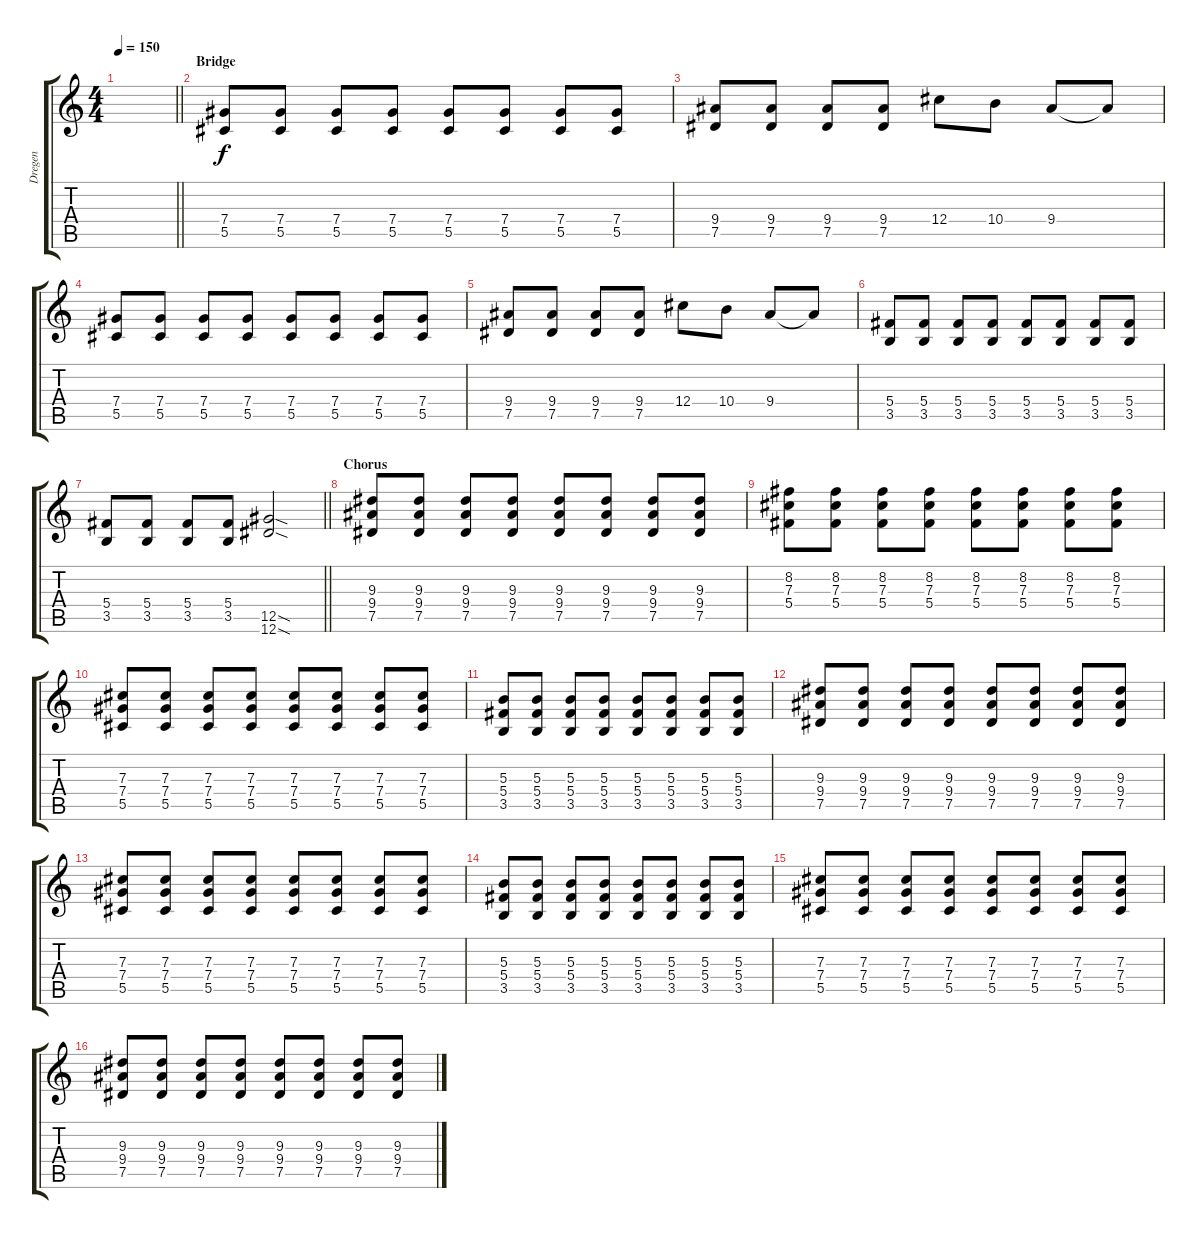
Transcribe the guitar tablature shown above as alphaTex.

\track ("Dregen" "Dregen") {instrument overdrivenguitar}
\staff {score tabs}
\tuning (Eb4 Bb3 Gb3 Db3 Ab2 Eb2) {hide}
\ts (4 4)
\tempo 150
\clef g2
\barLineRight lightlight
\ks c
|
\section ("" "Bridge")
(7.4 5.5).8 (7.4 5.5).8 (7.4 5.5).8 (7.4 5.5).8 (7.4 5.5).8 (7.4 5.5).8 (7.4 5.5).8 (7.4 5.5).8 |
(9.4 7.5).8 (9.4 7.5).8 (9.4 7.5).8 (9.4 7.5).8 12.4.8 10.4.8 9.4.8 9.4{t}.8 |
(7.4 5.5).8 (7.4 5.5).8 (7.4 5.5).8 (7.4 5.5).8 (7.4 5.5).8 (7.4 5.5).8 (7.4 5.5).8 (7.4 5.5).8 |
(9.4 7.5).8 (9.4 7.5).8 (9.4 7.5).8 (9.4 7.5).8 12.4.8 10.4.8 9.4.8 9.4{t}.8 |
(5.4 3.5).8 (5.4 3.5).8 (5.4 3.5).8 (5.4 3.5).8 (5.4 3.5).8 (5.4 3.5).8 (5.4 3.5).8 (5.4 3.5).8 |
\barLineRight lightlight
(5.4 3.5).8 (5.4 3.5).8 (5.4 3.5).8 (5.4 3.5).8 (12.5{sod} 12.6{sod}).2 |
\section ("" "Chorus")
(9.3 9.4 7.5).8 (9.3 9.4 7.5).8 (9.3 9.4 7.5).8 (9.3 9.4 7.5).8 (9.3 9.4 7.5).8 (9.3 9.4 7.5).8 (9.3 9.4 7.5).8 (9.3 9.4 7.5).8 |
(8.2 7.3 5.4).8 (8.2 7.3 5.4).8 (8.2 7.3 5.4).8 (8.2 7.3 5.4).8 (8.2 7.3 5.4).8 (8.2 7.3 5.4).8 (8.2 7.3 5.4).8 (8.2 7.3 5.4).8 |
(7.3 7.4 5.5).8 (7.3 7.4 5.5).8 (7.3 7.4 5.5).8 (7.3 7.4 5.5).8 (7.3 7.4 5.5).8 (7.3 7.4 5.5).8 (7.3 7.4 5.5).8 (7.3 7.4 5.5).8 |
(5.3 5.4 3.5).8 (5.3 5.4 3.5).8 (5.3 5.4 3.5).8 (5.3 5.4 3.5).8 (5.3 5.4 3.5).8 (5.3 5.4 3.5).8 (5.3 5.4 3.5).8 (5.3 5.4 3.5).8 |
(9.3 9.4 7.5).8 (9.3 9.4 7.5).8 (9.3 9.4 7.5).8 (9.3 9.4 7.5).8 (9.3 9.4 7.5).8 (9.3 9.4 7.5).8 (9.3 9.4 7.5).8 (9.3 9.4 7.5).8 |
(7.3 7.4 5.5).8 (7.3 7.4 5.5).8 (7.3 7.4 5.5).8 (7.3 7.4 5.5).8 (7.3 7.4 5.5).8 (7.3 7.4 5.5).8 (7.3 7.4 5.5).8 (7.3 7.4 5.5).8 |
(5.3 5.4 3.5).8 (5.3 5.4 3.5).8 (5.3 5.4 3.5).8 (5.3 5.4 3.5).8 (5.3 5.4 3.5).8 (5.3 5.4 3.5).8 (5.3 5.4 3.5).8 (5.3 5.4 3.5).8 |
(7.3 7.4 5.5).8 (7.3 7.4 5.5).8 (7.3 7.4 5.5).8 (7.3 7.4 5.5).8 (7.3 7.4 5.5).8 (7.3 7.4 5.5).8 (7.3 7.4 5.5).8 (7.3 7.4 5.5).8 |
(9.3 9.4 7.5).8 (9.3 9.4 7.5).8 (9.3 9.4 7.5).8 (9.3 9.4 7.5).8 (9.3 9.4 7.5).8 (9.3 9.4 7.5).8 (9.3 9.4 7.5).8 (9.3 9.4 7.5).8
